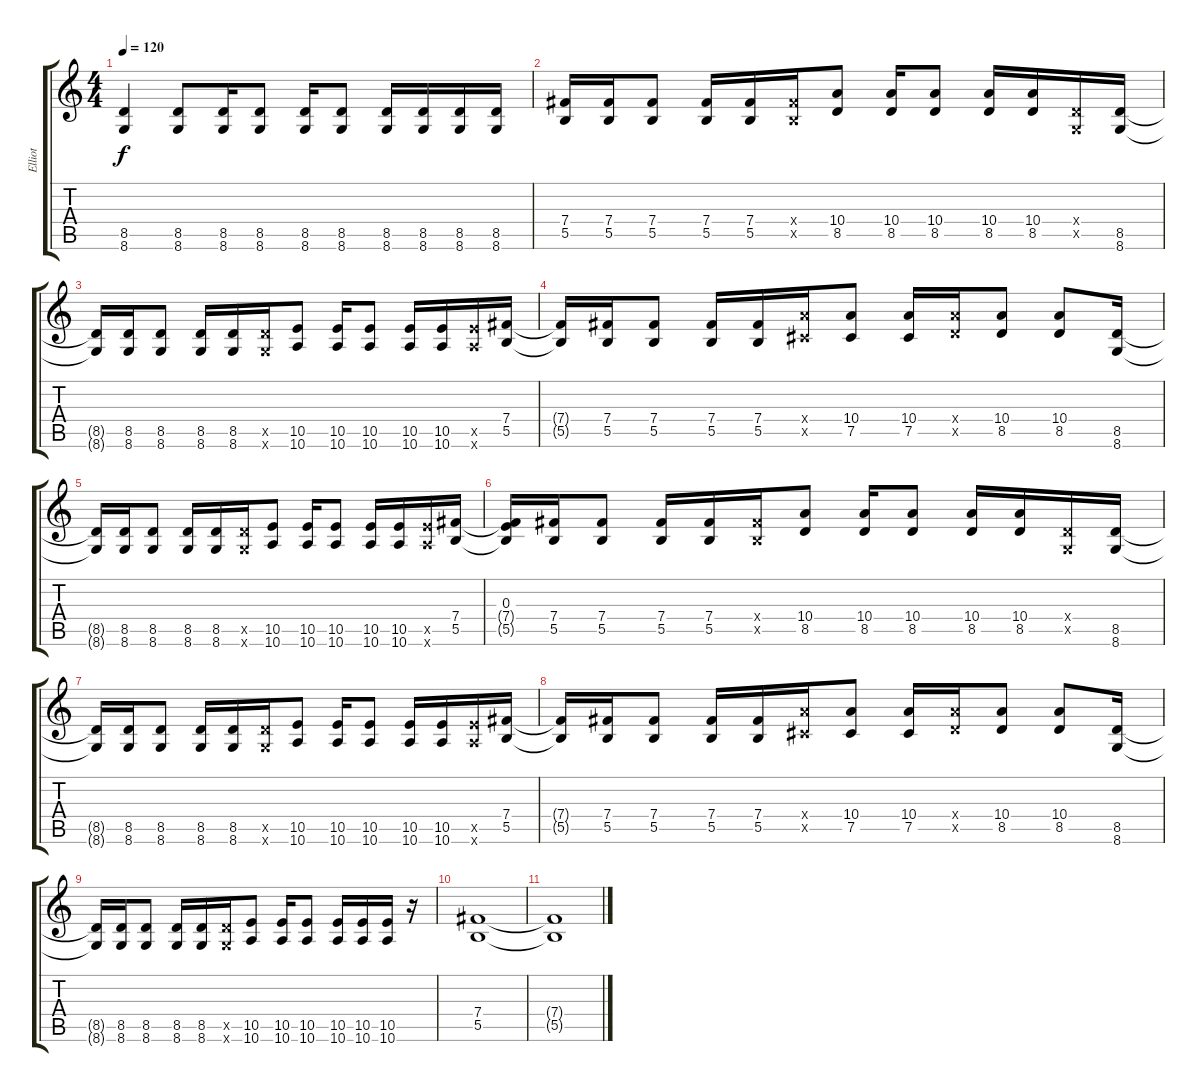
\track ("Elliot" "Elliot") {instrument distortionguitar}
\staff {score tabs}
\tuning (Db4 Ab3 E3 B2 Gb2 B1) {hide}
\ts (4 4)
\tempo 120
\clef g2
\ks c
(8.5 8.6).4{dy f} (8.5 8.6).8 (8.5 8.6).16 (8.5 8.6).8 (8.5 8.6).16 (8.5 8.6).8 (8.5 8.6).16 (8.5 8.6).16 (8.5 8.6).16 (8.5 8.6).16 |
(7.4 5.5).16 (7.4 5.5).16 (7.4 5.5).8 (7.4 5.5).16 (7.4 5.5).16 (7.4{x} 5.5{x}).16 (10.4 8.5).8 (10.4 8.5).16 (10.4 8.5).8 (10.4 8.5).16 (10.4 8.5).16 (3.4{x} 1.5{x}).16 (8.5 8.6).16 |
(8.5{t} 8.6{t}).16 (8.5 8.6).16 (8.5 8.6).8 (8.5 8.6).16 (8.5 8.6).16 (8.5{x} 8.6{x}).16 (10.5 10.6).8 (10.5 10.6).16 (10.5 10.6).8 (10.5 10.6).16 (10.5 10.6).16 (10.5{x} 10.6{x}).16 (7.4 5.5).16 |
(7.4{t} 5.5{t}).16 (7.4 5.5).16 (7.4 5.5).8 (7.4 5.5).16 (7.4 5.5).16 (10.4{x} 7.5{x}).16 (10.4 7.5).8 (10.4 7.5).16 (10.4{x} 8.5{x}).16 (10.4 8.5).8 (10.4 8.5).8 (8.5 8.6).16 |
(8.5{t} 8.6{t}).16 (8.5 8.6).16 (8.5 8.6).8 (8.5 8.6).16 (8.5 8.6).16 (8.5{x} 8.6{x}).16 (10.5 10.6).8 (10.5 10.6).16 (10.5 10.6).8 (10.5 10.6).16 (10.5 10.6).16 (10.5{x} 10.6{x}).16 (7.4 5.5).16 |
(0.3 7.4{t} 5.5{t}).16 (7.4 5.5).16 (7.4 5.5).8 (7.4 5.5).16 (7.4 5.5).16 (7.4{x} 5.5{x}).16 (10.4 8.5).8 (10.4 8.5).16 (10.4 8.5).8 (10.4 8.5).16 (10.4 8.5).16 (3.4{x} 1.5{x}).16 (8.5 8.6).16 |
(8.5{t} 8.6{t}).16 (8.5 8.6).16 (8.5 8.6).8 (8.5 8.6).16 (8.5 8.6).16 (8.5{x} 8.6{x}).16 (10.5 10.6).8 (10.5 10.6).16 (10.5 10.6).8 (10.5 10.6).16 (10.5 10.6).16 (10.5{x} 10.6{x}).16 (7.4 5.5).16 |
(7.4{t} 5.5{t}).16 (7.4 5.5).16 (7.4 5.5).8 (7.4 5.5).16 (7.4 5.5).16 (10.4{x} 7.5{x}).16 (10.4 7.5).8 (10.4 7.5).16 (10.4{x} 8.5{x}).16 (10.4 8.5).8 (10.4 8.5).8 (8.5 8.6).16 |
(8.5{t} 8.6{t}).16 (8.5 8.6).16 (8.5 8.6).8 (8.5 8.6).16 (8.5 8.6).16 (8.5{x} 8.6{x}).16 (10.5 10.6).8 (10.5 10.6).16 (10.5 10.6).8 (10.5 10.6).16 (10.5 10.6).16 (10.5 10.6).16 r.16 |
(7.4 5.5).1 |
(7.4{t} 5.5{t}).1
